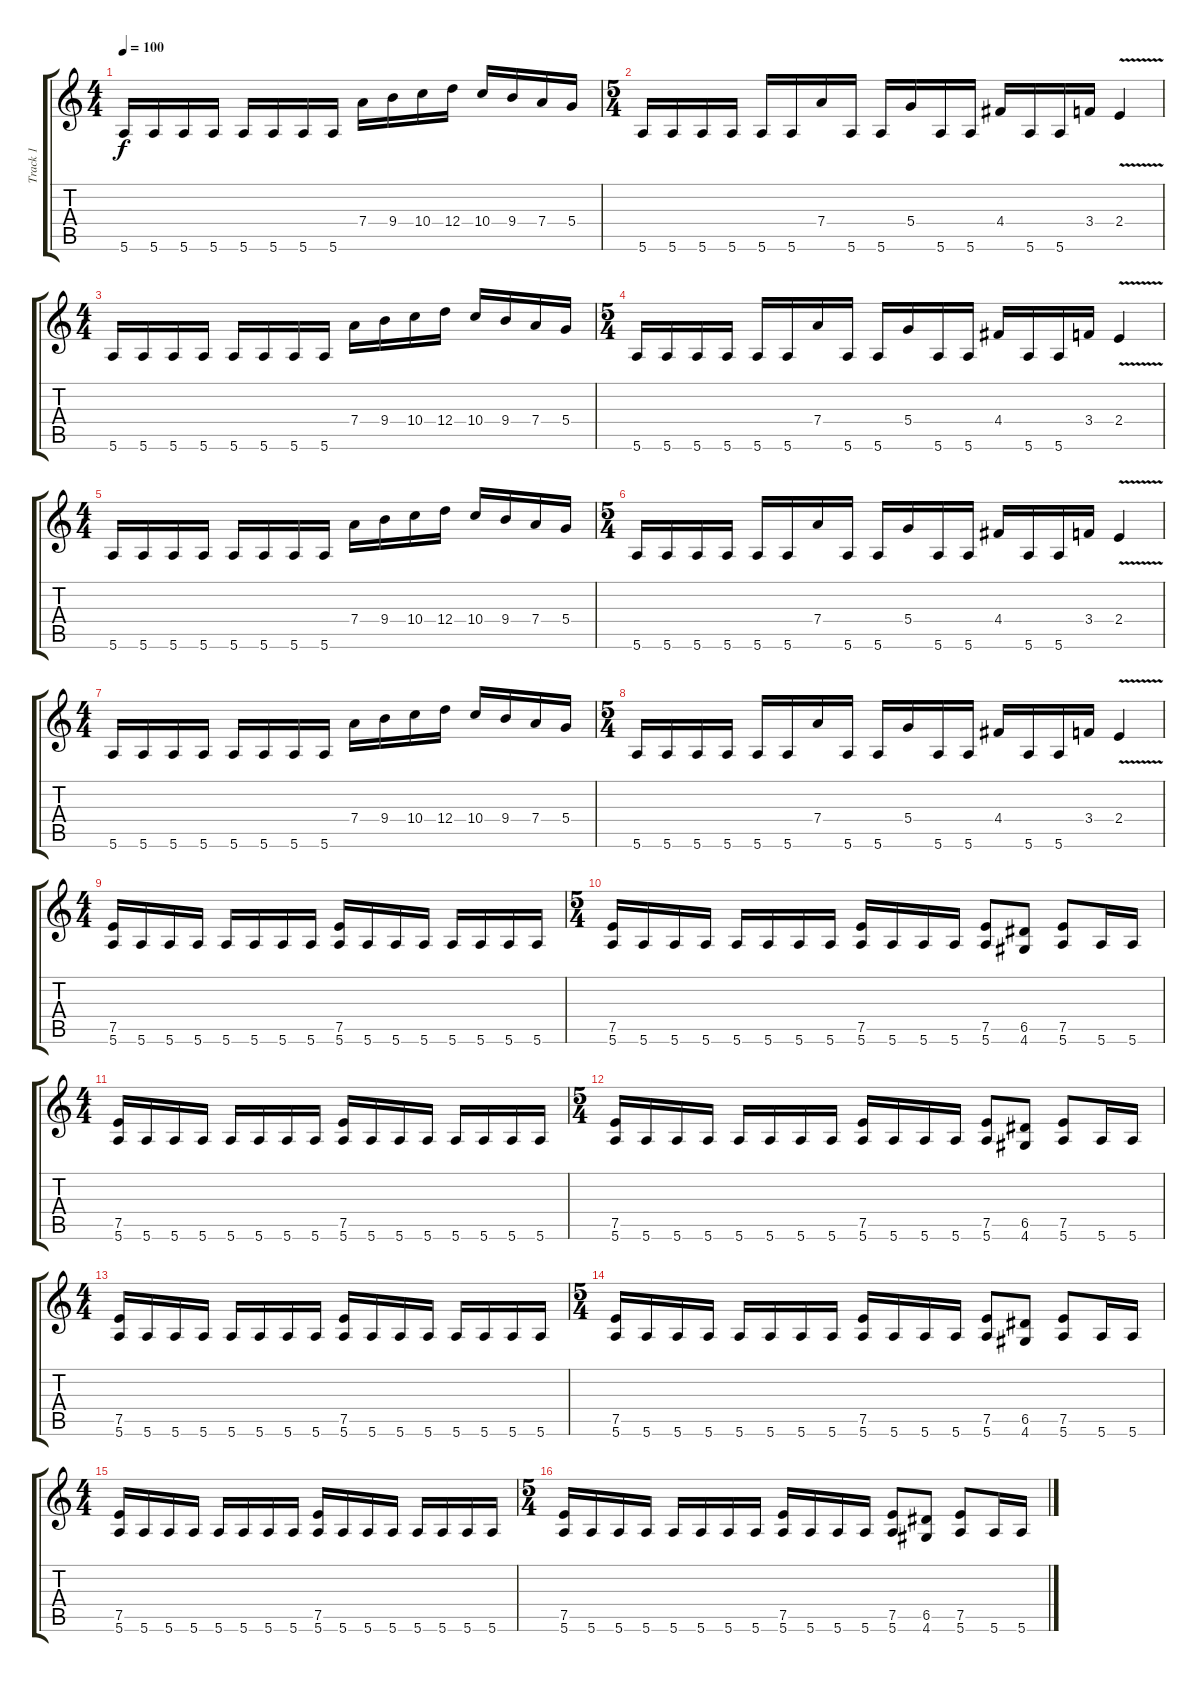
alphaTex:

\track ("Track 1" "Track 1") {instrument distortionguitar}
\staff {score tabs}
\tuning (E4 B3 G3 D3 A2 E2) {hide}
\ts (4 4)
\tempo 100
\clef g2
\ks c
5.6.16{dy f} 5.6.16 5.6.16 5.6.16 5.6.16 5.6.16 5.6.16 5.6.16 7.4.16 9.4.16 10.4.16 12.4.16 10.4.16 9.4.16 7.4.16 5.4.16 |
\ts (5 4)
5.6.16 5.6.16 5.6.16 5.6.16 5.6.16 5.6.16 7.4.16 5.6.16 5.6.16 5.4.16 5.6.16 5.6.16 4.4.16 5.6.16 5.6.16 3.4.16 2.4{v}.4 |
\ts (4 4)
5.6.16 5.6.16 5.6.16 5.6.16 5.6.16 5.6.16 5.6.16 5.6.16 7.4.16 9.4.16 10.4.16 12.4.16 10.4.16 9.4.16 7.4.16 5.4.16 |
\ts (5 4)
5.6.16 5.6.16 5.6.16 5.6.16 5.6.16 5.6.16 7.4.16 5.6.16 5.6.16 5.4.16 5.6.16 5.6.16 4.4.16 5.6.16 5.6.16 3.4.16 2.4{v}.4 |
\ts (4 4)
5.6.16 5.6.16 5.6.16 5.6.16 5.6.16 5.6.16 5.6.16 5.6.16 7.4.16 9.4.16 10.4.16 12.4.16 10.4.16 9.4.16 7.4.16 5.4.16 |
\ts (5 4)
5.6.16 5.6.16 5.6.16 5.6.16 5.6.16 5.6.16 7.4.16 5.6.16 5.6.16 5.4.16 5.6.16 5.6.16 4.4.16 5.6.16 5.6.16 3.4.16 2.4{v}.4 |
\ts (4 4)
5.6.16 5.6.16 5.6.16 5.6.16 5.6.16 5.6.16 5.6.16 5.6.16 7.4.16 9.4.16 10.4.16 12.4.16 10.4.16 9.4.16 7.4.16 5.4.16 |
\ts (5 4)
5.6.16 5.6.16 5.6.16 5.6.16 5.6.16 5.6.16 7.4.16 5.6.16 5.6.16 5.4.16 5.6.16 5.6.16 4.4.16 5.6.16 5.6.16 3.4.16 2.4{v}.4 |
\ts (4 4)
(7.5 5.6).16 5.6.16 5.6.16 5.6.16 5.6.16 5.6.16 5.6.16 5.6.16 (7.5 5.6).16 5.6.16 5.6.16 5.6.16 5.6.16 5.6.16 5.6.16 5.6.16 |
\ts (5 4)
(7.5 5.6).16 5.6.16 5.6.16 5.6.16 5.6.16 5.6.16 5.6.16 5.6.16 (7.5 5.6).16 5.6.16 5.6.16 5.6.16 (7.5 5.6).8 (6.5 4.6).8 (7.5 5.6).8 5.6.16 5.6.16 |
\ts (4 4)
(7.5 5.6).16 5.6.16 5.6.16 5.6.16 5.6.16 5.6.16 5.6.16 5.6.16 (7.5 5.6).16 5.6.16 5.6.16 5.6.16 5.6.16 5.6.16 5.6.16 5.6.16 |
\ts (5 4)
(7.5 5.6).16 5.6.16 5.6.16 5.6.16 5.6.16 5.6.16 5.6.16 5.6.16 (7.5 5.6).16 5.6.16 5.6.16 5.6.16 (7.5 5.6).8 (6.5 4.6).8 (7.5 5.6).8 5.6.16 5.6.16 |
\ts (4 4)
(7.5 5.6).16 5.6.16 5.6.16 5.6.16 5.6.16 5.6.16 5.6.16 5.6.16 (7.5 5.6).16 5.6.16 5.6.16 5.6.16 5.6.16 5.6.16 5.6.16 5.6.16 |
\ts (5 4)
(7.5 5.6).16 5.6.16 5.6.16 5.6.16 5.6.16 5.6.16 5.6.16 5.6.16 (7.5 5.6).16 5.6.16 5.6.16 5.6.16 (7.5 5.6).8 (6.5 4.6).8 (7.5 5.6).8 5.6.16 5.6.16 |
\ts (4 4)
(7.5 5.6).16 5.6.16 5.6.16 5.6.16 5.6.16 5.6.16 5.6.16 5.6.16 (7.5 5.6).16 5.6.16 5.6.16 5.6.16 5.6.16 5.6.16 5.6.16 5.6.16 |
\ts (5 4)
(7.5 5.6).16 5.6.16 5.6.16 5.6.16 5.6.16 5.6.16 5.6.16 5.6.16 (7.5 5.6).16 5.6.16 5.6.16 5.6.16 (7.5 5.6).8 (6.5 4.6).8 (7.5 5.6).8 5.6.16 5.6.16
